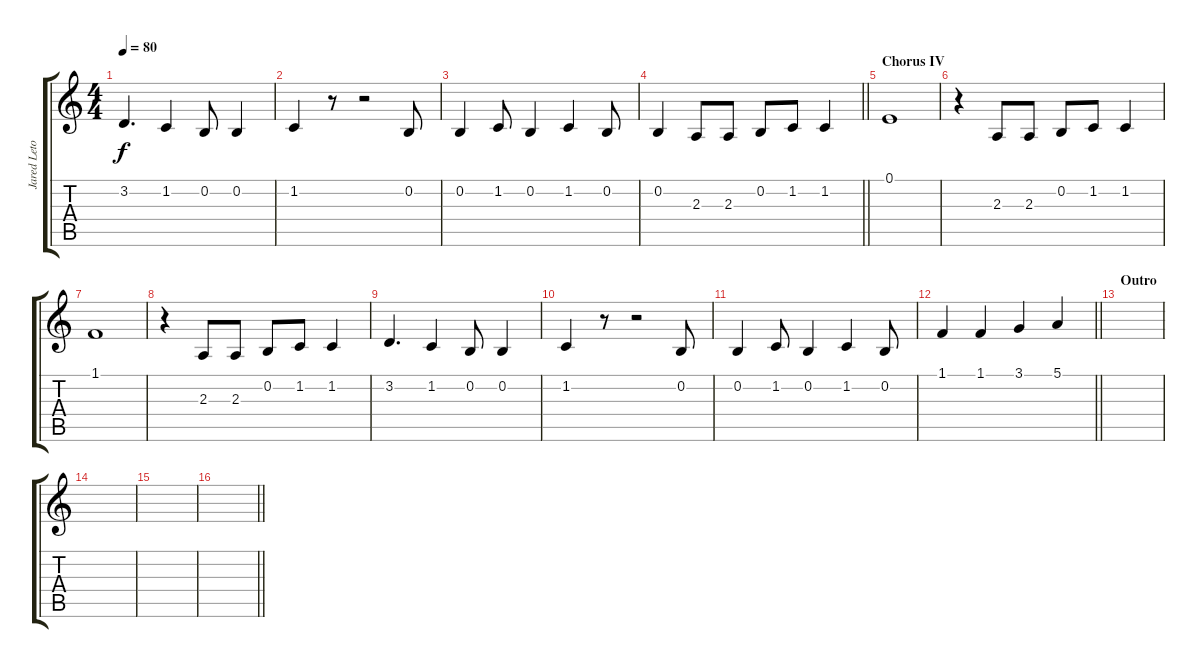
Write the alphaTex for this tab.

\track ("Jared Leto (Vocals)" "Jared Leto") {instrument clarinet}
\staff {score tabs}
\tuning (E4 B3 G3 D3 A2 E2) {hide}
\ts (4 4)
\tempo 80
\clef g2
\ks c
3.2.4{d dy f} 1.2.4 0.2.8 0.2.4 |
1.2.4 r.8 r.2 0.2.8 |
0.2.4 1.2.8 0.2.4 1.2.4 0.2.8 |
\barLineRight lightlight
0.2.4 2.3.8 2.3.8 0.2.8 1.2.8 1.2.4 |
\section ("" "Chorus IV")
0.1.1 |
r.4 2.3.8 2.3.8 0.2.8 1.2.8 1.2.4 |
1.1.1 |
r.4 2.3.8 2.3.8 0.2.8 1.2.8 1.2.4 |
3.2.4{d} 1.2.4 0.2.8 0.2.4 |
1.2.4 r.8 r.2 0.2.8 |
0.2.4 1.2.8 0.2.4 1.2.4 0.2.8 |
\barLineRight lightlight
1.1.4 1.1.4 3.1.4 5.1.4 |
\section ("" "Outro")
|
|
|
\barLineRight lightlight
